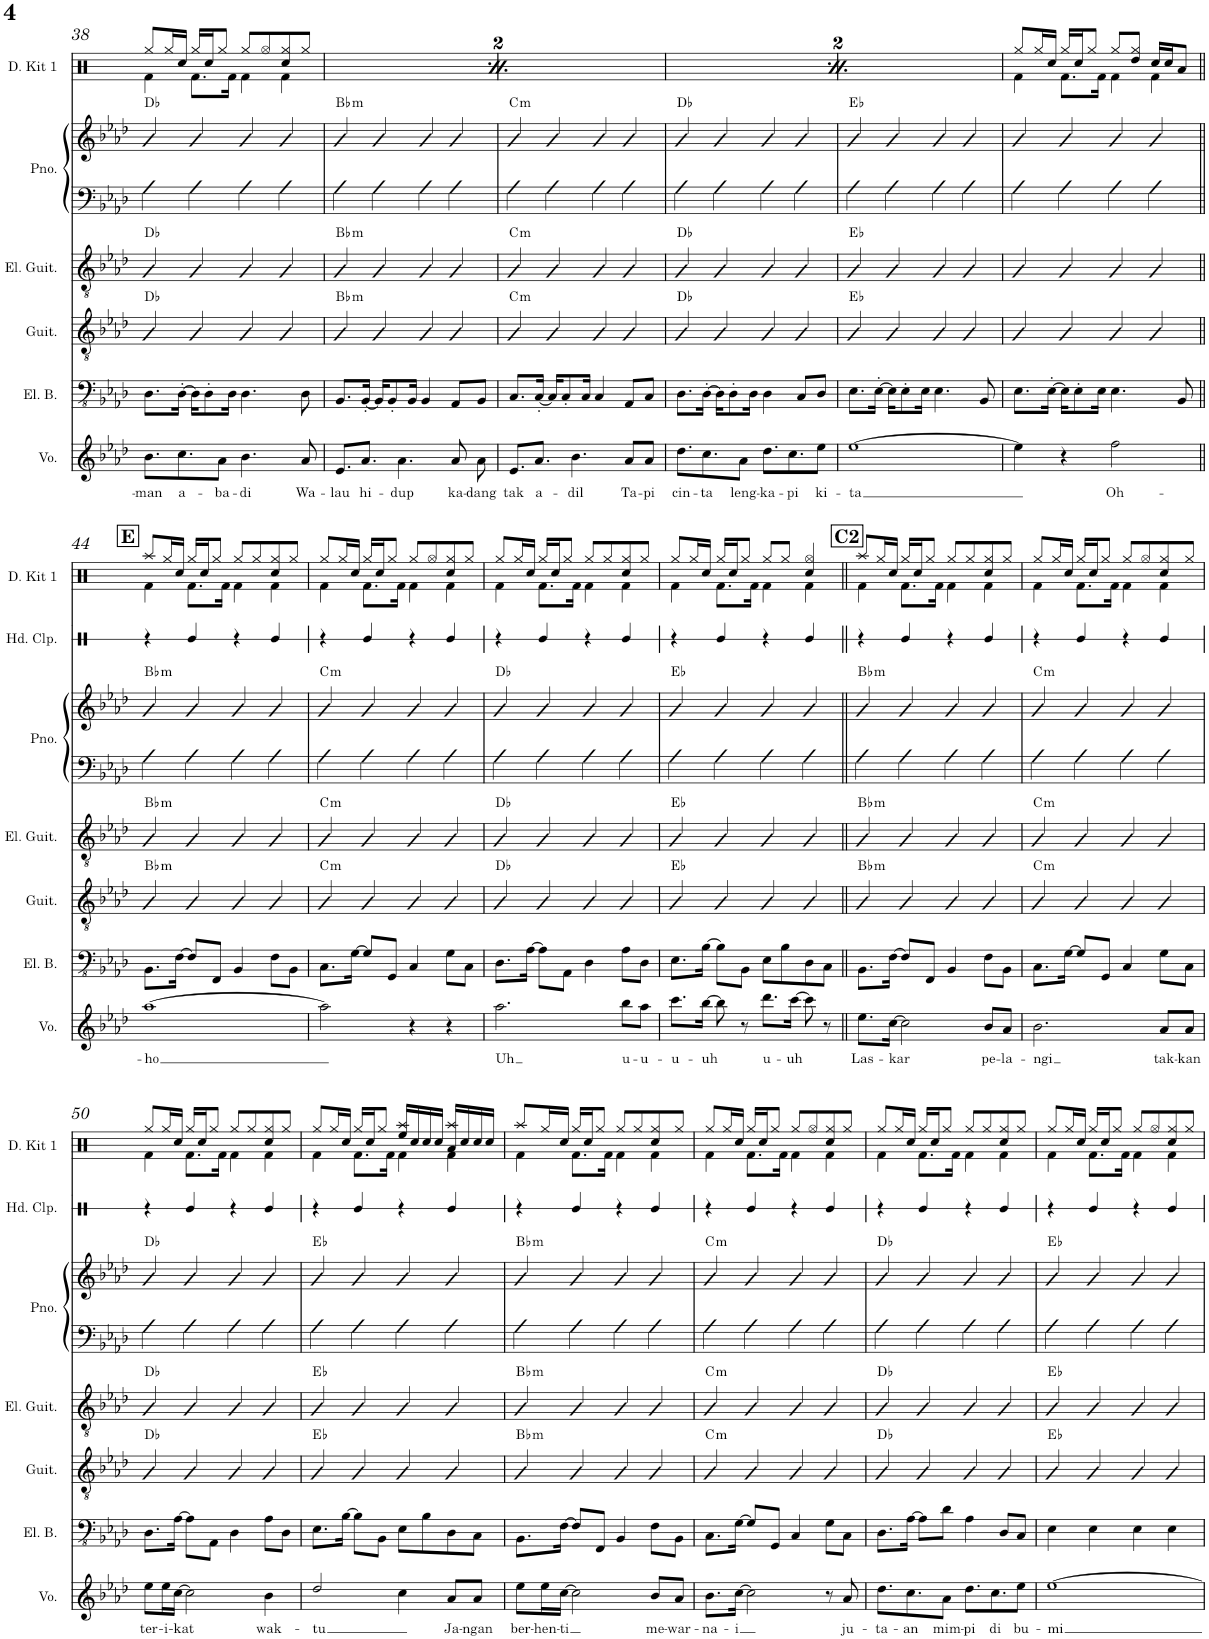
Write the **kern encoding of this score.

**kern	**text	**kern	**kern	**kern	**harte	**kern	**harte	**kern	**kern	**harte	**kern	**kern	**kern	**kern	**kern
*part10	*part10	*part9	*part9	*part8	*part8	*part7	*part7	*part6	*part6	*part6	*part5	*part4	*part3	*part2	*part1
*staff12	*staff12	*staff11	*staff10	*staff9	*	*staff8	*	*staff7	*staff6	*	*staff5	*staff4	*staff3	*staff2	*staff1
*I"Voice	*	*I"Electric Bass	*	*I"Acoustic Guitar	*	*I"Electric Guitar	*	*I"Piano	*	*	*I"Trumpets 1, 2 in Bb	*I"Horns 1, 2 in F	*I"Bassoons 1, 2	*I"Oboes 1, 2	*I"Flutes 1, 2
*I'Vo.	*	*I'El. B.	*	*I'Guit.	*	*I'El. Guit.	*	*I'Pno.	*	*	*I'Tpt. 1, 2	*I'Hn. 1, 2	*I'Bsn. 1, 2	*I'Ob. 1, 2	*I'Fl. 1, 2
!!LO:PB:g=z
*clefG2	*	*	*clefFv4	*clefGv2	*	*clefGv2	*	*clefF4	*clefG2	*	*clefG2	*clefG2	*clefF4	*clefG2	*clefG2
*	*	*	*	*	*	*	*	*	*	*	*Trd1c2	*Trd4c7	*	*	*
*k[b-e-a-d-]	*	*k[b-e-a-d-]	*k[b-e-a-d-]	*k[b-e-a-d-]	*	*k[b-e-a-d-]	*	*k[b-e-a-d-]	*k[b-e-a-d-]	*	*k[b-e-a-d-]	*k[b-e-a-d-]	*k[b-e-a-d-]	*k[b-e-a-d-]	*k[b-e-a-d-]
*A-:	*	*A-:	*A-:	*A-:	*	*A-:	*	*A-:	*A-:	*	*A-:	*A-:	*A-:	*A-:	*A-:
*M4/4	*	*M4/4	*M4/4	*M4/4	*	*M4/4	*	*M4/4	*M4/4	*	*M4/4	*M4/4	*M4/4	*M4/4	*M4/4
=38	=38	=38	=38	=38	=38	=38	=38	=38	=38	=38	=38	=38	=38	=38	=38
!	!LO:LY:b	!	!	!	!	!	!	!	!	!	!	!	!	!	!
8.b-\L	-man	8.DD-\L	8.DD-\L	4A-/	Db:maj	4A-/	Db:maj	4A-\	4a-/	Db:maj	1r	1r	1r	1r	1r
!	!LO:LY:b	!	!	!	!	!	!	!	!	!	!	!	!	!	!
8.cc\	a-	[16DD-'\Jk	[16DD-'\Jk	.	.	.	.	.	.	.	.	.	.	.	.
.	.	16DD-\KL]	16DD-\KL]	4A-/	.	4A-/	.	4A-\	4a-/	.	.	.	.	.	.
.	.	8DD-'\	8DD-'\	.	.	.	.	.	.	.	.	.	.	.	.
!	!LO:LY:b	!	!	!	!	!	!	!	!	!	!	!	!	!	!
8a-\J	-ba-	.	.	.	.	.	.	.	.	.	.	.	.	.	.
.	.	16DD-\Jk	16DD-\Jk	.	.	.	.	.	.	.	.	.	.	.	.
!	!LO:LY:b	!	!	!	!	!	!	!	!	!	!	!	!	!	!
4.b-\	-di	4.DD-	4.DD-\	4A-/	.	4A-/	.	4A-\	4a-/	.	.	.	.	.	.
.	.	.	.	4A-/	.	4A-/	.	4A-\	4a-/	.	.	.	.	.	.
!	!LO:LY:b	!	!	!	!	!	!	!	!	!	!	!	!	!	!
8a-/	Wa-	8DD-	8DD-\	.	.	.	.	.	.	.	.	.	.	.	.
=39	=39	=39	=39	=39	=39	=39	=39	=39	=39	=39	=39	=39	=39	=39	=39
!	!LO:LY:b	!	!	!	!LO:H:kt=m	!	!LO:H:kt=m	!	!	!LO:H:kt=m	!	!	!	!	!
8.e-/L	-lau	8.BBB-\L	8.BBB-/L	4A-/	Bb:min	4A-/	Bb:min	4A-\	4a-/	Bb:min	1r	1r	1r	1r	1r
!	!LO:LY:b	!	!	!	!	!	!	!	!	!	!	!	!	!	!
8.a-/J	hi-	[16BBB-'\Jk	[16BBB-'/Jk	.	.	.	.	.	.	.	.	.	.	.	.
.	.	16BBB-\KL]	16BBB-/KL]	4A-/	.	4A-/	.	4A-\	4a-/	.	.	.	.	.	.
.	.	8BBB-'\	8BBB-'/	.	.	.	.	.	.	.	.	.	.	.	.
!	!LO:LY:b	!	!	!	!	!	!	!	!	!	!	!	!	!	!
4.a-\	-dup	.	.	.	.	.	.	.	.	.	.	.	.	.	.
.	.	16BBB-\Jk	16BBB-/Jk	.	.	.	.	.	.	.	.	.	.	.	.
.	.	4BBB-	4BBB-/	4A-/	.	4A-/	.	4A-\	4a-/	.	.	.	.	.	.
!	!LO:LY:b	!	!	!	!	!	!	!	!	!	!	!	!	!	!
8a-/	ka-	8AAA-\L	8AAA-/L	4A-/	.	4A-/	.	4A-\	4a-/	.	.	.	.	.	.
!	!LO:LY:b	!	!	!	!	!	!	!	!	!	!	!	!	!	!
8a-\	-dang	8BBB-\J	8BBB-/J	.	.	.	.	.	.	.	.	.	.	.	.
=40	=40	=40	=40	=40	=40	=40	=40	=40	=40	=40	=40	=40	=40	=40	=40
!	!LO:LY:b	!	!	!	!LO:H:kt=m	!	!LO:H:kt=m	!	!	!LO:H:kt=m	!	!	!	!	!
8.e-/L	tak	8.CC\L	8.CC/L	4A-/	C:min	4A-/	C:min	4A-\	4a-/	C:min	1r	1r	1r	1r	1r
!	!LO:LY:b	!	!	!	!	!	!	!	!	!	!	!	!	!	!
8.a-/J	a-	[16CC'\Jk	[16CC'/Jk	.	.	.	.	.	.	.	.	.	.	.	.
.	.	16CC\KL]	16CC/KL]	4A-/	.	4A-/	.	4A-\	4a-/	.	.	.	.	.	.
.	.	8CC'\	8CC'/	.	.	.	.	.	.	.	.	.	.	.	.
!	!LO:LY:b	!	!	!	!	!	!	!	!	!	!	!	!	!	!
4.b-\	-dil	.	.	.	.	.	.	.	.	.	.	.	.	.	.
.	.	16CC\Jk	16CC/Jk	.	.	.	.	.	.	.	.	.	.	.	.
.	.	4CC	4CC/	4A-/	.	4A-/	.	4A-\	4a-/	.	.	.	.	.	.
!	!LO:LY:b	!	!	!	!	!	!	!	!	!	!	!	!	!	!
8a-/L	Ta-	8AAA-\L	8AAA-/L	4A-/	.	4A-/	.	4A-\	4a-/	.	.	.	.	.	.
!	!LO:LY:b	!	!	!	!	!	!	!	!	!	!	!	!	!	!
8a-/J	-pi	8CC\J	8CC/J	.	.	.	.	.	.	.	.	.	.	.	.
=41	=41	=41	=41	=41	=41	=41	=41	=41	=41	=41	=41	=41	=41	=41	=41
!	!LO:LY:b	!	!	!	!	!	!	!	!	!	!	!	!	!	!
8.dd-\L	cin-	8.DD-\L	8.DD-\L	4A-/	Db:maj	4A-/	Db:maj	4A-\	4a-/	Db:maj	1r	1r	1r	1r	1r
!	!LO:LY:b	!	!	!	!	!	!	!	!	!	!	!	!	!	!
8.cc\	-ta	[16DD-'\Jk	[16DD-'\Jk	.	.	.	.	.	.	.	.	.	.	.	.
.	.	16DD-\KL]	16DD-\KL]	4A-/	.	4A-/	.	4A-\	4a-/	.	.	.	.	.	.
.	.	8DD-'\	8DD-'\	.	.	.	.	.	.	.	.	.	.	.	.
!	!LO:LY:b	!	!	!	!	!	!	!	!	!	!	!	!	!	!
8a-\J	leng-	.	.	.	.	.	.	.	.	.	.	.	.	.	.
.	.	16DD-\Jk	16DD-\Jk	.	.	.	.	.	.	.	.	.	.	.	.
!	!LO:LY:b	!	!	!	!	!	!	!	!	!	!	!	!	!	!
8.dd-\L	-ka-	4DD-	4DD-\	4A-/	.	4A-/	.	4A-\	4a-/	.	.	.	.	.	.
!	!LO:LY:b	!	!	!	!	!	!	!	!	!	!	!	!	!	!
8.cc\	-pi	.	.	.	.	.	.	.	.	.	.	.	.	.	.
.	.	8CC\L	8CC/L	4A-/	.	4A-/	.	4A-\	4a-/	.	.	.	.	.	.
!	!LO:LY:b	!	!	!	!	!	!	!	!	!	!	!	!	!	!
8ee-\J	ki-	8DD-\J	8DD-/J	.	.	.	.	.	.	.	.	.	.	.	.
=42	=42	=42	=42	=42	=42	=42	=42	=42	=42	=42	=42	=42	=42	=42	=42
!	!LO:LY:b	!	!	!	!	!	!	!	!	!	!	!	!	!	!
[1ee-	-ta	8.EE-\L	8.EE-\L	4A-/	Eb:maj	4A-/	Eb:maj	4A-\	4a-/	Eb:maj	1r	1r	1r	1r	1r
.	.	[16EE-'\Jk	[16EE-'\Jk	.	.	.	.	.	.	.	.	.	.	.	.
.	.	16EE-\KL]	16EE-\KL]	4A-/	.	4A-/	.	4A-\	4a-/	.	.	.	.	.	.
.	.	8EE-'\	8EE-'\	.	.	.	.	.	.	.	.	.	.	.	.
.	.	16EE-\Jk	16EE-\Jk	.	.	.	.	.	.	.	.	.	.	.	.
.	.	4.EE-	4.EE-\	4A-/	.	4A-/	.	4A-\	4a-/	.	.	.	.	.	.
.	.	.	.	4A-/	.	4A-/	.	4A-\	4a-/	.	.	.	.	.	.
.	.	8BBB-	8BBB-/	.	.	.	.	.	.	.	.	.	.	.	.
=43	=43	=43	=43	=43	=43	=43	=43	=43	=43	=43	=43	=43	=43	=43	=43
4ee-\]	.	8.EE-\L	8.EE-\L	4A-/	.	4A-/	.	4A-\	4a-/	.	1r	1r	1r	1r	1r
.	.	[16EE-'\Jk	[16EE-'\Jk	.	.	.	.	.	.	.	.	.	.	.	.
4r	.	16EE-\KL]	16EE-\KL]	4A-/	.	4A-/	.	4A-\	4a-/	.	.	.	.	.	.
.	.	8EE-'\	8EE-'\	.	.	.	.	.	.	.	.	.	.	.	.
.	.	16EE-\Jk	16EE-\Jk	.	.	.	.	.	.	.	.	.	.	.	.
!	!LO:LY:b	!	!	!	!	!	!	!	!	!	!	!	!	!	!
2ff\	Oh-	4.EE-	4.EE-\	4A-/	.	4A-/	.	4A-\	4a-/	.	.	.	.	.	.
.	.	.	.	4A-/	.	4A-/	.	4A-\	4a-/	.	.	.	.	.	.
.	.	8BBB-	8BBB-/	.	.	.	.	.	.	.	.	.	.	.	.
!!LO:LB:g=z
!!LO:REH:place=s1:a:B:cj:fs=14:t=E
=44||	=44||	=44||	=44||	=44||	=44||	=44||	=44||	=44||	=44||	=44||	=44||	=44||	=44||	=44||	=44||
!	!LO:LY:b	!	!	!	!LO:H:kt=m	!	!LO:H:kt=m	!	!	!LO:H:kt=m	!	!	!	!	!
[1aa-	-ho	8.BBB-\L	8.BBB-\L	4A-/	Bb:min	4A-/	Bb:min	4A-\	4a-/	Bb:min	1r	1r	1r	1r	1r
.	.	[16FF\Jk	[16FF\Jk	.	.	.	.	.	.	.	.	.	.	.	.
.	.	8FF\L]	8FF/L]	4A-/	.	4A-/	.	4A-\	4a-/	.	.	.	.	.	.
.	.	8FFF\J	8FFF/J	.	.	.	.	.	.	.	.	.	.	.	.
.	.	4BBB-	4BBB-/	4A-/	.	4A-/	.	4A-\	4a-/	.	.	.	.	.	.
.	.	8FF\L	8FF\L	4A-/	.	4A-/	.	4A-\	4a-/	.	.	.	.	.	.
.	.	8BBB-\J	8BBB-\J	.	.	.	.	.	.	.	.	.	.	.	.
=45	=45	=45	=45	=45	=45	=45	=45	=45	=45	=45	=45	=45	=45	=45	=45
!	!	!	!	!	!LO:H:kt=m	!	!LO:H:kt=m	!	!	!LO:H:kt=m	!	!	!	!	!
2aa-\]	.	8.CC\L	8.CC\L	4A-/	C:min	4A-/	C:min	4A-\	4a-/	C:min	1r	1r	1r	1r	1r
.	.	[16GG\Jk	[16GG\Jk	.	.	.	.	.	.	.	.	.	.	.	.
.	.	8GG\L]	8GG/L]	4A-/	.	4A-/	.	4A-\	4a-/	.	.	.	.	.	.
.	.	8GGG\J	8GGG/J	.	.	.	.	.	.	.	.	.	.	.	.
4r	.	4CC	4CC/	4A-/	.	4A-/	.	4A-\	4a-/	.	.	.	.	.	.
4r	.	8GG\L	8GG\L	4A-/	.	4A-/	.	4A-\	4a-/	.	.	.	.	.	.
.	.	8CC\J	8CC\J	.	.	.	.	.	.	.	.	.	.	.	.
=46	=46	=46	=46	=46	=46	=46	=46	=46	=46	=46	=46	=46	=46	=46	=46
!	!LO:LY:b	!	!	!	!	!	!	!	!	!	!	!	!	!	!
2.aa-\	Uh	8.DD-\L	8.DD-\L	4A-/	Db:maj	4A-/	Db:maj	4A-\	4a-/	Db:maj	1r	1r	1r	1r	1r
.	.	[16AA-\Jk	[16AA-\Jk	.	.	.	.	.	.	.	.	.	.	.	.
.	.	8AA-\L]	8AA-\L]	4A-/	.	4A-/	.	4A-\	4a-/	.	.	.	.	.	.
.	.	8AAA-\J	8AAA-\J	.	.	.	.	.	.	.	.	.	.	.	.
.	.	4DD-	4DD-\	4A-/	.	4A-/	.	4A-\	4a-/	.	.	.	.	.	.
!	!LO:LY:b	!	!	!	!	!	!	!	!	!	!	!	!	!	!
8bb-\L	u-	8AA-\L	8AA-\L	4A-/	.	4A-/	.	4A-\	4a-/	.	.	.	.	.	.
!	!LO:LY:b	!	!	!	!	!	!	!	!	!	!	!	!	!	!
8aa-\J	-u-	8DD-\J	8DD-\J	.	.	.	.	.	.	.	.	.	.	.	.
=47	=47	=47	=47	=47	=47	=47	=47	=47	=47	=47	=47	=47	=47	=47	=47
!	!LO:LY:b	!	!	!	!	!	!	!	!	!	!	!	!	!	!
8.ccc\L	-u-	8.EE-\L	8.EE-\L	4A-/	Eb:maj	4A-/	Eb:maj	4A-\	4a-/	Eb:maj	1r	1r	1r	1r	1r
!	!LO:LY:b	!	!	!	!	!	!	!	!	!	!	!	!	!	!
[16bb-\Jk	-uh	[16BB-\Jk	[16BB-\Jk	.	.	.	.	.	.	.	.	.	.	.	.
8bb-\]	.	8BB-\L]	8BB-\L]	4A-/	.	4A-/	.	4A-\	4a-/	.	.	.	.	.	.
8r	.	8BBB-\J	8BBB-\J	.	.	.	.	.	.	.	.	.	.	.	.
!	!LO:LY:b	!	!	!	!	!	!	!	!	!	!	!	!	!	!
8.ddd-\L	u-	8EE-\L	8EE-\L	4A-/	.	4A-/	.	4A-\	4a-/	.	.	.	.	.	.
.	.	8BB-\J	8BB-\	.	.	.	.	.	.	.	.	.	.	.	.
!	!LO:LY:b	!	!	!	!	!	!	!	!	!	!	!	!	!	!
[16ccc\Jk	-uh	.	.	.	.	.	.	.	.	.	.	.	.	.	.
8ccc\]	.	8DD-\L	8DD-\	4A-/	.	4A-/	.	4A-\	4a-/	.	.	.	.	.	.
8r	.	8CC\J	8CC\J	.	.	.	.	.	.	.	.	.	.	.	.
!!LO:REH:place=s1:a:B:cj:fs=14:t=C2
=48||	=48||	=48||	=48||	=48||	=48||	=48||	=48||	=48||	=48||	=48||	=48||	=48||	=48||	=48||	=48||
!	!LO:LY:b	!	!	!	!LO:H:kt=m	!	!LO:H:kt=m	!	!	!LO:H:kt=m	!	!	!	!	!
8.ee-\L	Las-	8.BBB-\L	8.BBB-\L	4A-/	Bb:min	4A-/	Bb:min	4A-\	4a-/	Bb:min	1r	1r	1r	1r	1r
!	!LO:LY:b	!	!	!	!	!	!	!	!	!	!	!	!	!	!
[>16cc\Jk	-kar	[16FF\Jk	[16FF\Jk	.	.	.	.	.	.	.	.	.	.	.	.
2cc\]	.	8FF\L]	8FF/L]	4A-/	.	4A-/	.	4A-\	4a-/	.	.	.	.	.	.
.	.	8FFF\J	8FFF/J	.	.	.	.	.	.	.	.	.	.	.	.
.	.	4BBB-	4BBB-/	4A-/	.	4A-/	.	4A-\	4a-/	.	.	.	.	.	.
!	!LO:LY:b	!	!	!	!	!	!	!	!	!	!	!	!	!	!
8b-/L	pe-	8FF\L	8FF\L	4A-/	.	4A-/	.	4A-\	4a-/	.	.	.	.	.	.
!	!LO:LY:b	!	!	!	!	!	!	!	!	!	!	!	!	!	!
8a-/J	-la-	8BBB-\J	8BBB-\J	.	.	.	.	.	.	.	.	.	.	.	.
=49	=49	=49	=49	=49	=49	=49	=49	=49	=49	=49	=49	=49	=49	=49	=49
!	!LO:LY:b	!	!	!	!LO:H:kt=m	!	!LO:H:kt=m	!	!	!LO:H:kt=m	!	!	!	!	!
2.b-\	-ngi	8.CC\L	8.CC\L	4A-/	C:min	4A-/	C:min	4A-\	4a-/	C:min	1r	1r	1r	1r	1r
.	.	[16GG\Jk	[16GG\Jk	.	.	.	.	.	.	.	.	.	.	.	.
.	.	8GG\L]	8GG/L]	4A-/	.	4A-/	.	4A-\	4a-/	.	.	.	.	.	.
.	.	8GGG\J	8GGG/J	.	.	.	.	.	.	.	.	.	.	.	.
.	.	4CC	4CC/	4A-/	.	4A-/	.	4A-\	4a-/	.	.	.	.	.	.
!	!LO:LY:b	!	!	!	!	!	!	!	!	!	!	!	!	!	!
8a-/L	tak-	8GG\L	8GG\L	4A-/	.	4A-/	.	4A-\	4a-/	.	.	.	.	.	.
!	!LO:LY:b	!	!	!	!	!	!	!	!	!	!	!	!	!	!
8a-/J	-kan	8CC\J	8CC\J	.	.	.	.	.	.	.	.	.	.	.	.
!!LO:LB:g=z
=50	=50	=50	=50	=50	=50	=50	=50	=50	=50	=50	=50	=50	=50	=50	=50
!	!LO:LY:b	!	!	!	!	!	!	!	!	!	!	!	!	!	!
8ee-\L	ter-	8.DD-\L	8.DD-\L	4A-/	Db:maj	4A-/	Db:maj	4A-\	4a-/	Db:maj	1r	1r	1r	1r	1r
!	!LO:LY:b	!	!	!	!	!	!	!	!	!	!	!	!	!	!
16ee-\L	-i-	.	.	.	.	.	.	.	.	.	.	.	.	.	.
!	!LO:LY:b	!	!	!	!	!	!	!	!	!	!	!	!	!	!
[>16cc\JJ	-kat	[16AA-\Jk	[16AA-\Jk	.	.	.	.	.	.	.	.	.	.	.	.
2cc\]	.	8AA-\L]	8AA-\L]	4A-/	.	4A-/	.	4A-\	4a-/	.	.	.	.	.	.
.	.	8AAA-\J	8AAA-\J	.	.	.	.	.	.	.	.	.	.	.	.
.	.	4DD-	4DD-\	4A-/	.	4A-/	.	4A-\	4a-/	.	.	.	.	.	.
!	!LO:LY:b	!	!	!	!	!	!	!	!	!	!	!	!	!	!
4b-\	wak-	8AA-\L	8AA-\L	4A-/	.	4A-/	.	4A-\	4a-/	.	.	.	.	.	.
.	.	8DD-\J	8DD-\J	.	.	.	.	.	.	.	.	.	.	.	.
=51	=51	=51	=51	=51	=51	=51	=51	=51	=51	=51	=51	=51	=51	=51	=51
!	!LO:LY:b	!	!	!	!	!	!	!	!	!	!	!	!	!	!
2dd-/	-tu	8.EE-\L	8.EE-\L	4A-/	Eb:maj	4A-/	Eb:maj	4A-\	4a-/	Eb:maj	1r	1r	1r	1r	1r
.	.	[16BB-\Jk	[16BB-\Jk	.	.	.	.	.	.	.	.	.	.	.	.
.	.	8BB-\L]	8BB-\L]	4A-/	.	4A-/	.	4A-\	4a-/	.	.	.	.	.	.
.	.	8BBB-\J	8BBB-\J	.	.	.	.	.	.	.	.	.	.	.	.
4cc\	.	8EE-\L	8EE-\L	4A-/	.	4A-/	.	4A-\	4a-/	.	.	.	.	.	.
.	.	8BB-\J	8BB-\	.	.	.	.	.	.	.	.	.	.	.	.
!	!LO:LY:b	!	!	!	!	!	!	!	!	!	!	!	!	!	!
8a-/L	Ja-	8DD-\L	8DD-\	4A-/	.	4A-/	.	4A-\	4a-/	.	.	.	.	.	.
!	!LO:LY:b	!	!	!	!	!	!	!	!	!	!	!	!	!	!
8a-/J	-ngan	8CC\J	8CC\J	.	.	.	.	.	.	.	.	.	.	.	.
=52	=52	=52	=52	=52	=52	=52	=52	=52	=52	=52	=52	=52	=52	=52	=52
!	!LO:LY:b	!	!	!	!LO:H:kt=m	!	!LO:H:kt=m	!	!	!LO:H:kt=m	!	!	!	!	!
8ee-\L	ber-	8.BBB-\L	8.BBB-\L	4A-/	Bb:min	4A-/	Bb:min	4A-\	4a-/	Bb:min	1r	1r	1r	1r	1r
!	!LO:LY:b	!	!	!	!	!	!	!	!	!	!	!	!	!	!
16ee-\L	-hen-	.	.	.	.	.	.	.	.	.	.	.	.	.	.
!	!LO:LY:b	!	!	!	!	!	!	!	!	!	!	!	!	!	!
[16cc\JJ	-ti	[16FF\Jk	[16FF\Jk	.	.	.	.	.	.	.	.	.	.	.	.
2cc\]	.	8FF\L]	8FF/L]	4A-/	.	4A-/	.	4A-\	4a-/	.	.	.	.	.	.
.	.	8FFF\J	8FFF/J	.	.	.	.	.	.	.	.	.	.	.	.
.	.	4BBB-	4BBB-/	4A-/	.	4A-/	.	4A-\	4a-/	.	.	.	.	.	.
!	!LO:LY:b	!	!	!	!	!	!	!	!	!	!	!	!	!	!
8b-/L	me-	8FF\L	8FF\L	4A-/	.	4A-/	.	4A-\	4a-/	.	.	.	.	.	.
!	!LO:LY:b	!	!	!	!	!	!	!	!	!	!	!	!	!	!
8a-/J	-war-	8BBB-\J	8BBB-\J	.	.	.	.	.	.	.	.	.	.	.	.
=53	=53	=53	=53	=53	=53	=53	=53	=53	=53	=53	=53	=53	=53	=53	=53
!	!LO:LY:b	!	!	!	!LO:H:kt=m	!	!LO:H:kt=m	!	!	!LO:H:kt=m	!	!	!	!	!
8.b-\L	-na-	8.CC\L	8.CC\L	4A-/	C:min	4A-/	C:min	4A-\	4a-/	C:min	1r	1r	1r	1r	1r
!	!LO:LY:b	!	!	!	!	!	!	!	!	!	!	!	!	!	!
[>16cc\Jk	-i	[16GG\Jk	[16GG\Jk	.	.	.	.	.	.	.	.	.	.	.	.
2cc\]	.	8GG\L]	8GG/L]	4A-/	.	4A-/	.	4A-\	4a-/	.	.	.	.	.	.
.	.	8GGG\J	8GGG/J	.	.	.	.	.	.	.	.	.	.	.	.
.	.	4CC	4CC/	4A-/	.	4A-/	.	4A-\	4a-/	.	.	.	.	.	.
8r	.	8GG\L	8GG\L	4A-/	.	4A-/	.	4A-\	4a-/	.	.	.	.	.	.
!	!LO:LY:b	!	!	!	!	!	!	!	!	!	!	!	!	!	!
8a-/	ju-	8CC\J	8CC\J	.	.	.	.	.	.	.	.	.	.	.	.
=54	=54	=54	=54	=54	=54	=54	=54	=54	=54	=54	=54	=54	=54	=54	=54
!	!LO:LY:b	!	!	!	!	!	!	!	!	!	!	!	!	!	!
8.dd-\L	-ta-	8.DD-\L	8.DD-\L	4A-/	Db:maj	4A-/	Db:maj	4A-\	4a-/	Db:maj	1r	1r	1r	1r	1r
!	!LO:LY:b	!	!	!	!	!	!	!	!	!	!	!	!	!	!
8.cc\	-an	[16AA-\Jk	[16AA-\Jk	.	.	.	.	.	.	.	.	.	.	.	.
.	.	8AA-\L]	8AA-\L]	4A-/	.	4A-/	.	4A-\	4a-/	.	.	.	.	.	.
!	!LO:LY:b	!	!	!	!	!	!	!	!	!	!	!	!	!	!
8a-\J	mim-	8D-\J	8D-\J	.	.	.	.	.	.	.	.	.	.	.	.
!	!LO:LY:b	!	!	!	!	!	!	!	!	!	!	!	!	!	!
8.dd-\L	-pi	4AA-	4AA-\	4A-/	.	4A-/	.	4A-\	4a-/	.	.	.	.	.	.
!	!LO:LY:b	!	!	!	!	!	!	!	!	!	!	!	!	!	!
8.cc\	di	.	.	.	.	.	.	.	.	.	.	.	.	.	.
.	.	8DD-\L	8DD-/L	4A-/	.	4A-/	.	4A-\	4a-/	.	.	.	.	.	.
!	!LO:LY:b	!	!	!	!	!	!	!	!	!	!	!	!	!	!
8ee-\J	bu-	8CC\J	8CC/J	.	.	.	.	.	.	.	.	.	.	.	.
=55	=55	=55	=55	=55	=55	=55	=55	=55	=55	=55	=55	=55	=55	=55	=55
!	!LO:LY:b	!	!	!	!	!	!	!	!	!	!	!	!	!	!
[1ee-	-mi	4EE-	4EE-\	4A-/	Eb:maj	4A-/	Eb:maj	4A-\	4a-/	Eb:maj	1r	1r	1r	1r	1r
.	.	4EE-	4EE-\	4A-/	.	4A-/	.	4A-\	4a-/	.	.	.	.	.	.
.	.	4EE-	4EE-\	4A-/	.	4A-/	.	4A-\	4a-/	.	.	.	.	.	.
.	.	4EE-	4EE-\	4A-/	.	4A-/	.	4A-\	4a-/	.	.	.	.	.	.
=	=	=	=	=	=	=	=	=	=	=	=	=	=	=	=
*-	*-	*-	*-	*-	*-	*-	*-	*-	*-	*-	*-	*-	*-	*-	*-
